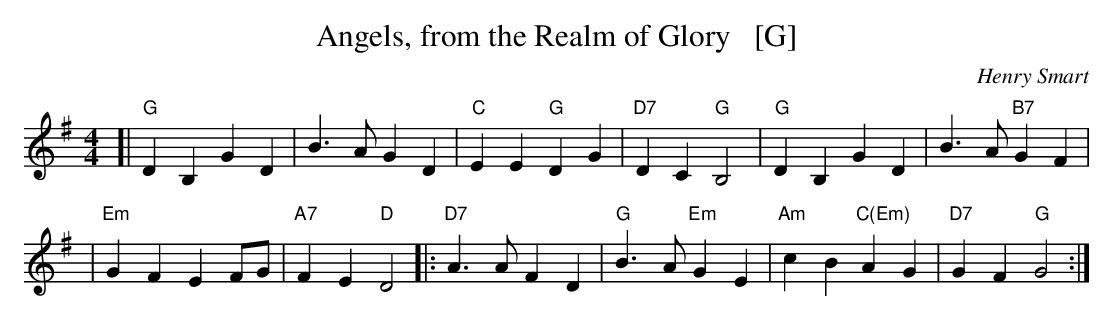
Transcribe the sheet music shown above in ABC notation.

X:1
T: Angels, from the Realm of Glory   [G]
C: Henry Smart
M: 4/4
L: 1/4
K: G
[| "G"DB, GD | B>A GD \
|  "C"EE "G"DG | "D7" DC "G"B,2 \
|  "G"DB, GD | B>A "B7"GF |
| "Em"GF EF/G/ | "A7"FE "D"D2 \
|:"D7"A>A FD | "G"B>A "Em"GE \
| "Am"cB "C(Em)"AG | "D7"GF "G"G2 :|
